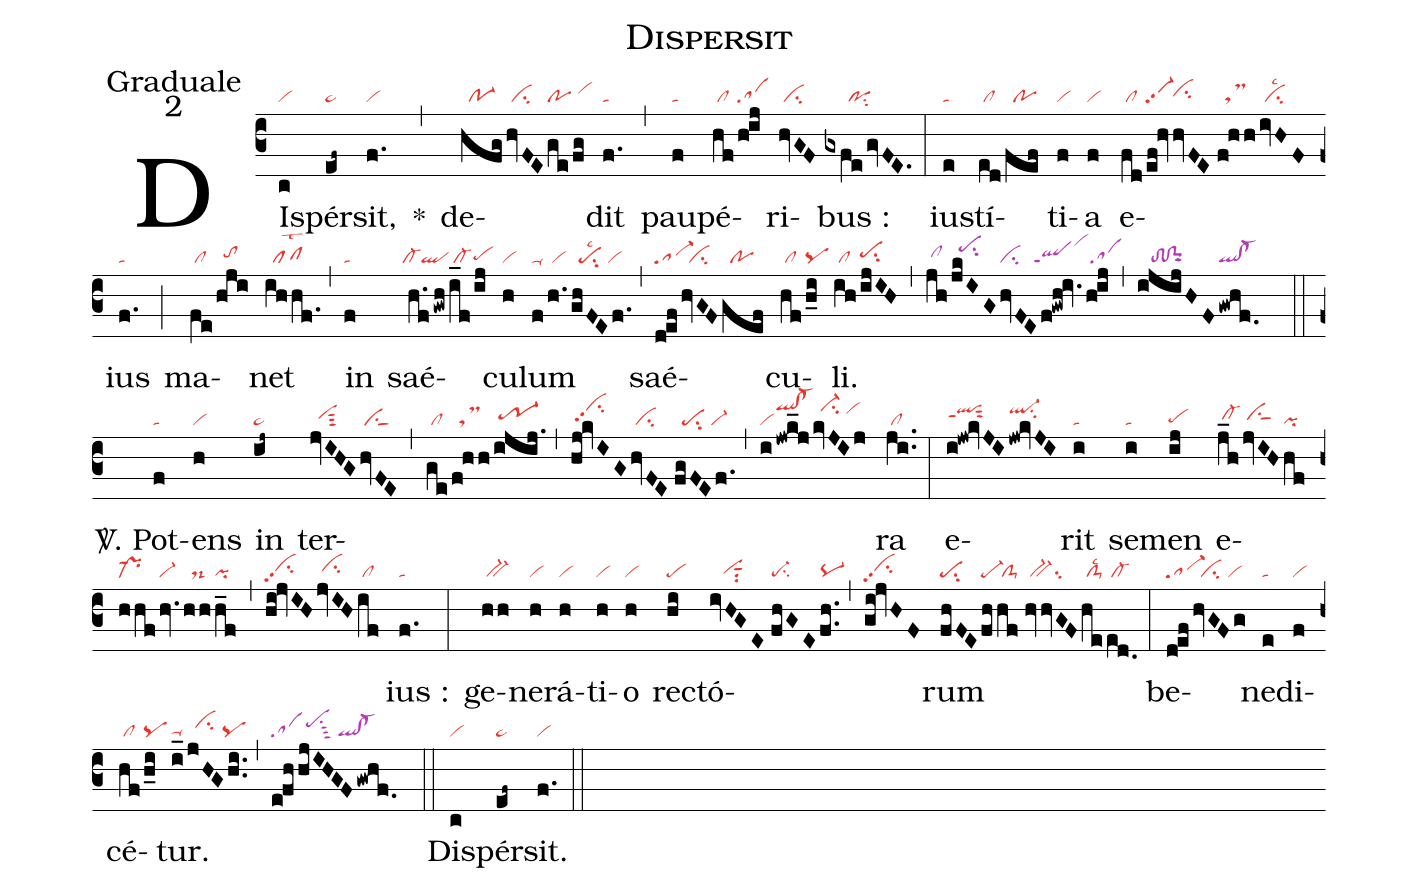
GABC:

name:Dispersit;
office-part:Graduale;
mode:2;
nabc-lines:1;
%%
(c3) DIs(c|vi)pér(ef~|pe~)sit,(f.|vi) *(,)
de(hfg|//po-1|/hvFE|/ci|ge/fg|po/vihi)dit(f.|ta) (,)
pau(f|ta)pé(hf|/cl|/h!ij|sa)ri(hvGF|/ci)bus :(gxfe/gvFE.|//////posu2) (:)
iu(e|ta)stí(ed|/cl|/fef|//po)ti(f|vi)a(f|vi) e(fd|/cl|/ef!hv|vi-pp2|hvFE|cihh|//f!hh|//tsM|ivHF|/cilsc2)ius(f.|ta) (;)
ma(fe|/cl|/hji|//tohh)net(ihhf.|//pflst2) (,)
in(f|ta) saé(h.f|`cl-|!gwh|```ql|/i_f|/cl-|/ij|pehg)cu(h|vi)lum(f|ta-|h.|/vi|/ghFEf.|//pesu2lsc2/vi) (,)
saé(d!ef|sa-|/hvGF|//ci|gef|//po)cu(hf|/cl|/h_i|pq)li.(ih|/cl|/ijIH[nv:\definecolor{gregoriocolor}{RGB}{180,57,179}]|pehhsu2) (,)
(jh|/clhh|/jkIG|//pehjsu2|hvFE|ci|/f!gwh!iv.|``qlppt1vihl|/h!ij|/sa)(,)(ijijHF|///to!ciG|/gwhf.[nv:\definecolor{gregoriocolor}{RGB}{229,53,44}] |ql!cl-) (::)


<sp>V/</sp>.
Pot(f|ta)ens(h|vi) in(ij~|pe~)
ter(jvIHG|//vihhsut3|hvFE|/ciS)(,)(ge|/cl|/f!hh|//tsM|/ijij.|/tr-1hh)(,)(hj!kvIG|/vihkpp2su2|hvFE|/ci|//fgFEf.|//pesu2/vi-)(,)(i|vi|!jwk_j|qlhk!cl-hk|kvJIj|//vi-hksu2/vihj)ra(ji..|/cl) (:)
e(i!jw!kvJI|qlhjppt1sut2|jw!kvJI|ql-hjsu2)rit(i|ta) se(i|ta)men(ij|pehg)
e(j_h|/cl-hh|/jvIH|/ciShh|hf|pi|//hhf|pr-|hv.|vi-|hh|//ds-|h_f|pi)(,)(hi!jvIH|vihhpp2su2|jvIH|/cihh|if|/cl)ius :(f.|ta) (:)
ge(hh|/bv-)ne(h|vi)rá(h|vi)ti(h|vi)o(h|vi)
re(hi|pe)ctó(ivHGE|///vihgsut1su2|//fhGE|pe-su2|fh..|pq-)(,)(gi!jvHF|vihhpp2su2)rum(fhFE|pesu2|fh|pe-|hf|/clS-|//hvvGF|/bv-su2|he|/clS-lsc2|ed.0|/cl-) (:)
be(d!ef|sa-|/hvGFg|//ci/vi)ne(e|ta)di(f|vi)cé(hf|/cl|/h_i|pq)tur.(i_|ta-hg|jHGhi..[nv:\definecolor{gregoriocolor}{RGB}{180,57,179}]|//cihi/pq) (,) (e!fh/hjIHGFgwhf.[nv:\definecolor{gregoriocolor}{RGB}{229,53,44}] |sapehisu1sut3/ql!cl-) (::)

Dis(c|vi)pér(ef~|pe~)sit.(f.|vi) (::)
